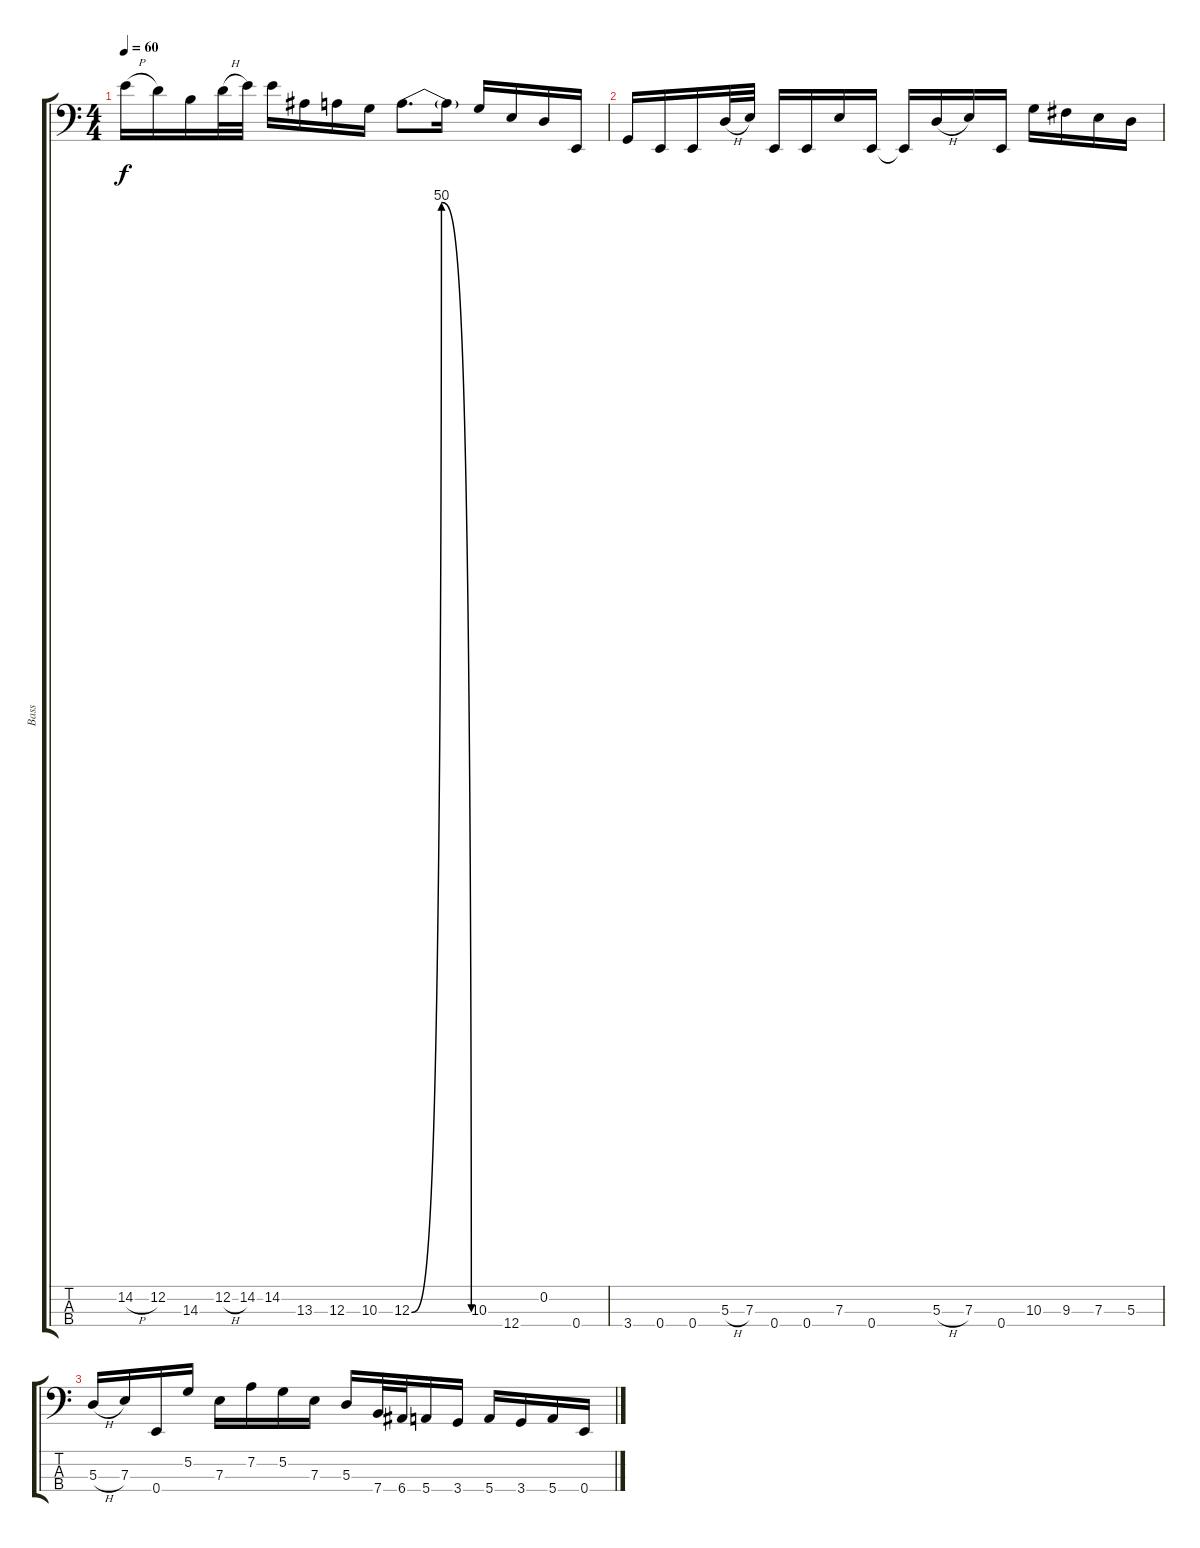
\track ("Bass" "Bass") {instrument electricbassfinger}
\staff {score tabs}
\tuning (G2 D2 A1 E1) {hide}
\ts (4 4)
\tempo 60
\clef f4
\ks c
14.2{h}.16{dy f} 12.2.16 14.3.16 12.2{h}.32 14.2.32 14.2.16 13.3.16 12.3.16 10.3.16 12.3{be (bendrelease 0 0 150 200 150 200 300 0)}.8{d} 12.3{t}.16 10.3.16 12.4.16 0.2.16 0.4.16 |
3.4.16 0.4.16 0.4.16 5.3{h}.32 7.3.32 0.4.16 0.4.16 7.3.16 0.4.16 0.4{t}.16 5.3{h}.16 7.3.16 0.4.16 10.3.16 9.3.16 7.3.16 5.3.16 |
5.3{h}.16 7.3.16 0.4.16 5.2.16 7.3.16 7.2.16 5.2.16 7.3.16 5.3.16 7.4.32 6.4.32 5.4.16 3.4.16 5.4.16 3.4.16 5.4.16 0.4.16
